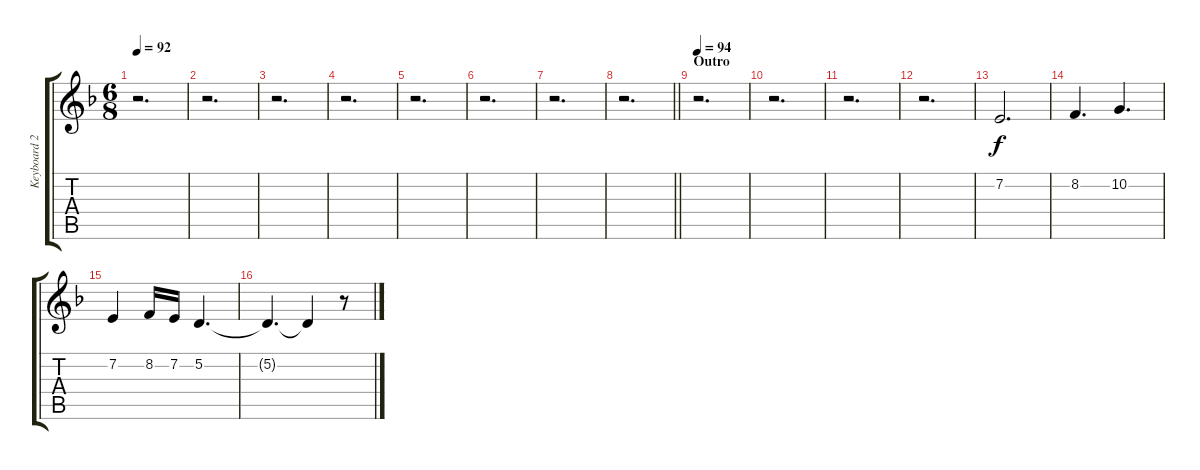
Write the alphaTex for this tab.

\track ("Keyboard 2" "Keyboard 2") {instrument rockorgan}
\staff {score tabs}
\tuning (E4 A3 F3 D3 A2 D2) {hide}
\ts (6 8)
\tempo 92
\clef g2
\ks dminor
r.2{d dy f} |
r.2{d} |
r.2{d} |
r.2{d} |
r.2{d} |
r.2{d} |
r.2{d} |
\barLineRight lightlight
r.2{d} |
\section ("" "Outro")
\tempo 94
r.2{d} |
r.2{d} |
r.2{d} |
r.2{d} |
7.2.2{d volume 11 instrument choiraahs} |
8.2.4{d} 10.2.4{d} |
7.2.4 8.2.16 7.2.16 5.2.4{d} |
5.2{t}.4{d volume 7} 5.2{t}.4 r.8
